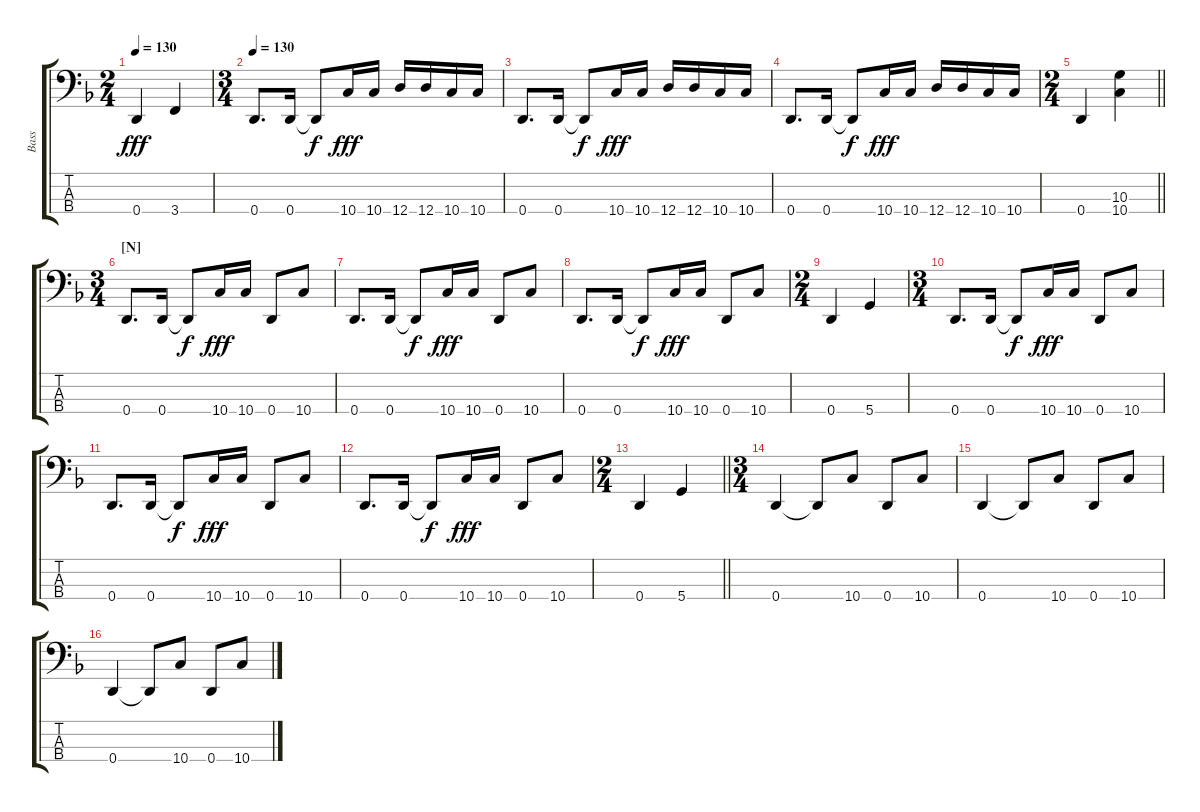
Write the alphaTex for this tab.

\track ("Bass" "Bass") {instrument electricbasspick}
\staff {score tabs}
\tuning (G2 D2 A1 D1) {hide}
\ts (2 4)
\tempo 130
\clef f4
\ks dminor
0.4.4{dy fff} 3.4.4 |
\ts (3 4)
\tempo 130
0.4.8{d} 0.4.16 0.4{t}.8{dy f} 10.4.16{dy fff} 10.4.16 12.4.16 12.4.16 10.4.16 10.4.16 |
0.4.8{d} 0.4.16 0.4{t}.8{dy f} 10.4.16{dy fff} 10.4.16 12.4.16 12.4.16 10.4.16 10.4.16 |
0.4.8{d} 0.4.16 0.4{t}.8{dy f} 10.4.16{dy fff} 10.4.16 12.4.16 12.4.16 10.4.16 10.4.16 |
\ts (2 4)
\barLineRight lightlight
0.4.4 (10.3 10.4).4 |
\ts (3 4)
\section ("" "[N]")
0.4.8{d} 0.4.16 0.4{t}.8{dy f} 10.4.16{dy fff} 10.4.16 0.4.8 10.4.8 |
0.4.8{d} 0.4.16 0.4{t}.8{dy f} 10.4.16{dy fff} 10.4.16 0.4.8 10.4.8 |
0.4.8{d} 0.4.16 0.4{t}.8{dy f} 10.4.16{dy fff} 10.4.16 0.4.8 10.4.8 |
\ts (2 4)
0.4.4 5.4.4 |
\ts (3 4)
0.4.8{d} 0.4.16 0.4{t}.8{dy f} 10.4.16{dy fff} 10.4.16 0.4.8 10.4.8 |
0.4.8{d} 0.4.16 0.4{t}.8{dy f} 10.4.16{dy fff} 10.4.16 0.4.8 10.4.8 |
0.4.8{d} 0.4.16 0.4{t}.8{dy f} 10.4.16{dy fff} 10.4.16 0.4.8 10.4.8 |
\ts (2 4)
\barLineRight lightlight
0.4.4 5.4.4 |
\ts (3 4)
0.4.4 0.4{t}.8 10.4.8 0.4.8 10.4.8 |
0.4.4 0.4{t}.8 10.4.8 0.4.8 10.4.8 |
0.4.4 0.4{t}.8 10.4.8 0.4.8 10.4.8
